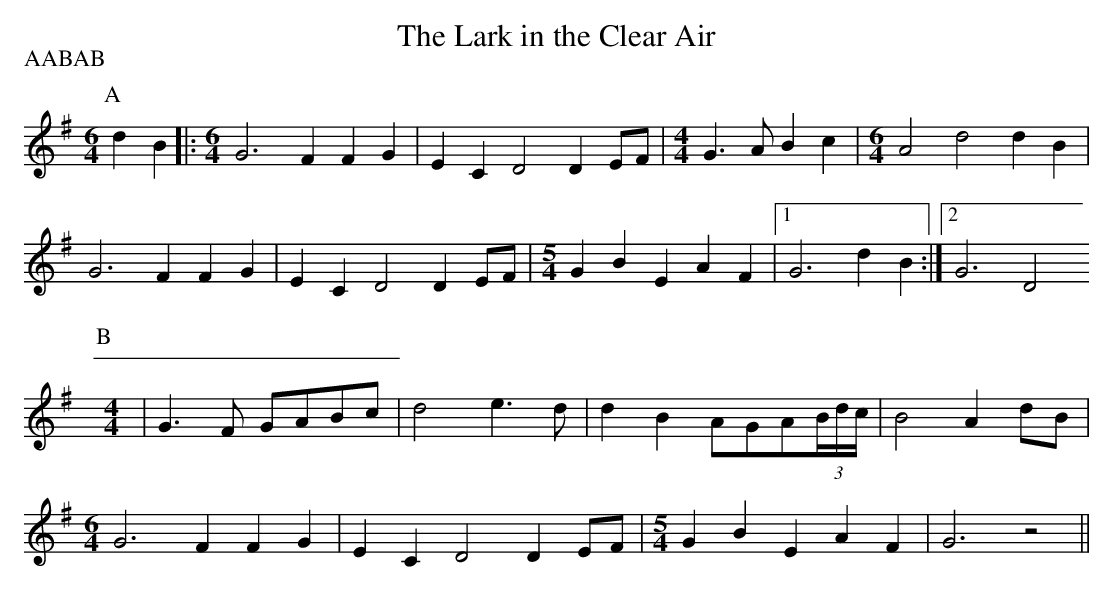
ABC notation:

X:1
T:The Lark in the Clear Air
P:AABAB
M:6/4
L:1/4
K:Gmaj
P:A
dB \
|:[M:6/4] G3 FFG  |   EC D2DE/2F/2   |   \
[M:4/4]  G3/2A/2 Bc  | [M:6/4] A2 d2dB     |
G3 FFG| EC D2DE/2F/2| [M:5/4] GBEAF  |1 G3 dB :|2 G3 D2
P:B
[M:4/4] | G3/2F/2 G/2A/2B/2c/2   |  d2 e3/2d/2  | dB A/2G/2A/2(3B/4d/4c/4  \
|B2 Ad/2B/2 |
[M:6/4] G3 FFG  |  EC D2 DE/2F/2   | [M:5/4] GBEAF  |   G3 z2 ||
